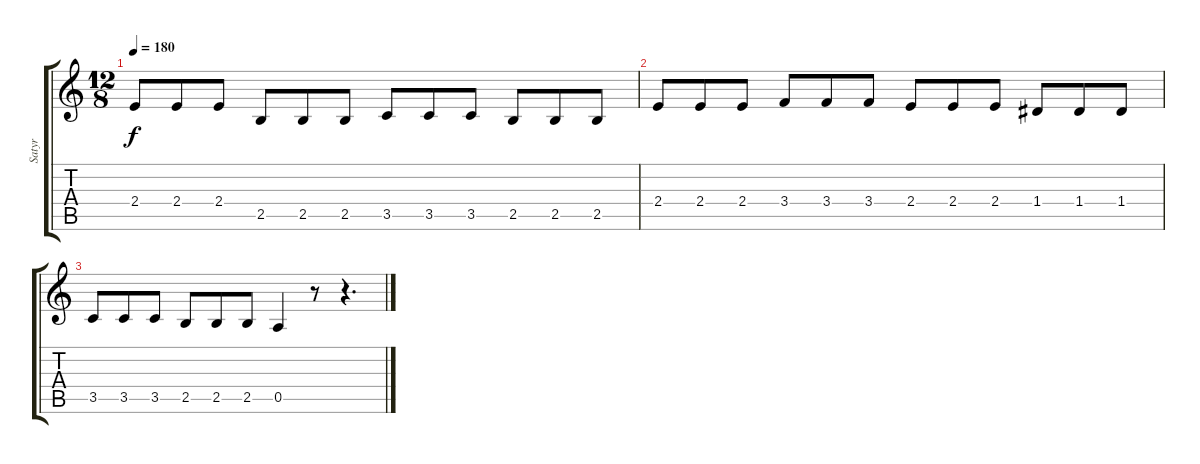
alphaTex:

\track ("Satyr" "Satyr") {instrument overdrivenguitar}
\staff {score tabs}
\tuning (E4 B3 G3 D3 A2 E2) {hide}
\ts (12 8)
\tempo 180
\clef g2
\ks c
2.4.8{dy f} 2.4.8 2.4.8 2.5.8 2.5.8 2.5.8 3.5.8 3.5.8 3.5.8 2.5.8 2.5.8 2.5.8 |
2.4.8 2.4.8 2.4.8 3.4.8 3.4.8 3.4.8 2.4.8 2.4.8 2.4.8 1.4.8 1.4.8 1.4.8 |
3.5.8 3.5.8 3.5.8 2.5.8 2.5.8 2.5.8 0.5.4 r.8 r.4{d}
